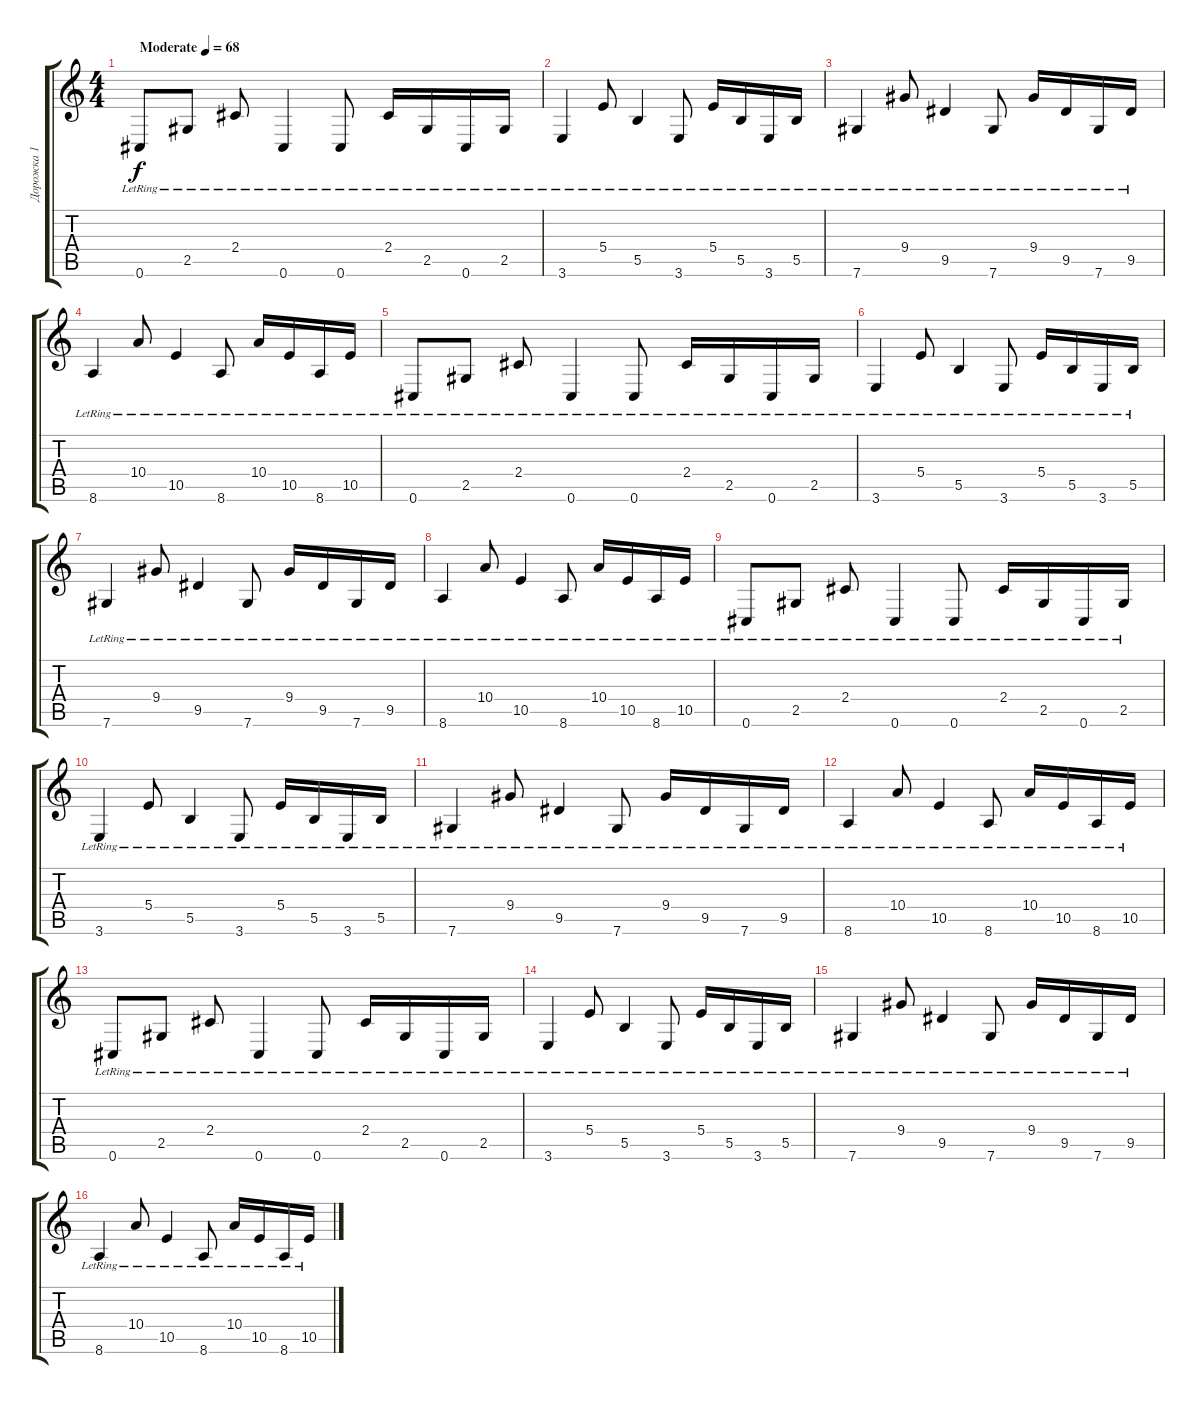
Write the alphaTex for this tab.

\track ("Дорожка 1" "Дорожка 1") {instrument electricguitarclean}
\staff {score tabs}
\tuning (Db4 Ab3 E3 B2 Gb2 Db2) {hide}
\ts (4 4)
\tempo (68 "Moderate")
\clef g2
\ks c
0.6{lr}.8{dy f instrument electricguitarclean} 2.5{lr}.8 2.4{lr}.8 0.6{lr}.4 0.6{lr}.8 2.4{lr}.16 2.5{lr}.16 0.6{lr}.16 2.5{lr}.16 |
3.6{lr}.4 5.4{lr}.8 5.5{lr}.4 3.6{lr}.8 5.4{lr}.16 5.5{lr}.16 3.6{lr}.16 5.5{lr}.16 |
7.6{lr}.4 9.4{lr}.8 9.5{lr}.4 7.6{lr}.8 9.4{lr}.16 9.5{lr}.16 7.6{lr}.16 9.5{lr}.16 |
8.6{lr}.4 10.4{lr}.8 10.5{lr}.4 8.6{lr}.8 10.4{lr}.16 10.5{lr}.16 8.6{lr}.16 10.5{lr}.16 |
0.6{lr}.8 2.5{lr}.8 2.4{lr}.8 0.6{lr}.4 0.6{lr}.8 2.4{lr}.16 2.5{lr}.16 0.6{lr}.16 2.5{lr}.16 |
3.6{lr}.4 5.4{lr}.8 5.5{lr}.4 3.6{lr}.8 5.4{lr}.16 5.5{lr}.16 3.6{lr}.16 5.5{lr}.16 |
7.6{lr}.4 9.4{lr}.8 9.5{lr}.4 7.6{lr}.8 9.4{lr}.16 9.5{lr}.16 7.6{lr}.16 9.5{lr}.16 |
8.6{lr}.4 10.4{lr}.8 10.5{lr}.4 8.6{lr}.8 10.4{lr}.16 10.5{lr}.16 8.6{lr}.16 10.5{lr}.16 |
0.6{lr}.8 2.5{lr}.8 2.4{lr}.8 0.6{lr}.4 0.6{lr}.8 2.4{lr}.16 2.5{lr}.16 0.6{lr}.16 2.5{lr}.16 |
3.6{lr}.4 5.4{lr}.8 5.5{lr}.4 3.6{lr}.8 5.4{lr}.16 5.5{lr}.16 3.6{lr}.16 5.5{lr}.16 |
7.6{lr}.4 9.4{lr}.8 9.5{lr}.4 7.6{lr}.8 9.4{lr}.16 9.5{lr}.16 7.6{lr}.16 9.5{lr}.16 |
8.6{lr}.4 10.4{lr}.8 10.5{lr}.4 8.6{lr}.8 10.4{lr}.16 10.5{lr}.16 8.6{lr}.16 10.5{lr}.16 |
0.6{lr}.8 2.5{lr}.8 2.4{lr}.8 0.6{lr}.4 0.6{lr}.8 2.4{lr}.16 2.5{lr}.16 0.6{lr}.16 2.5{lr}.16 |
3.6{lr}.4 5.4{lr}.8 5.5{lr}.4 3.6{lr}.8 5.4{lr}.16 5.5{lr}.16 3.6{lr}.16 5.5{lr}.16 |
7.6{lr}.4 9.4{lr}.8 9.5{lr}.4 7.6{lr}.8 9.4{lr}.16 9.5{lr}.16 7.6{lr}.16 9.5{lr}.16 |
8.6{lr}.4 10.4{lr}.8 10.5{lr}.4 8.6{lr}.8 10.4{lr}.16 10.5{lr}.16 8.6{lr}.16 10.5{lr}.16
